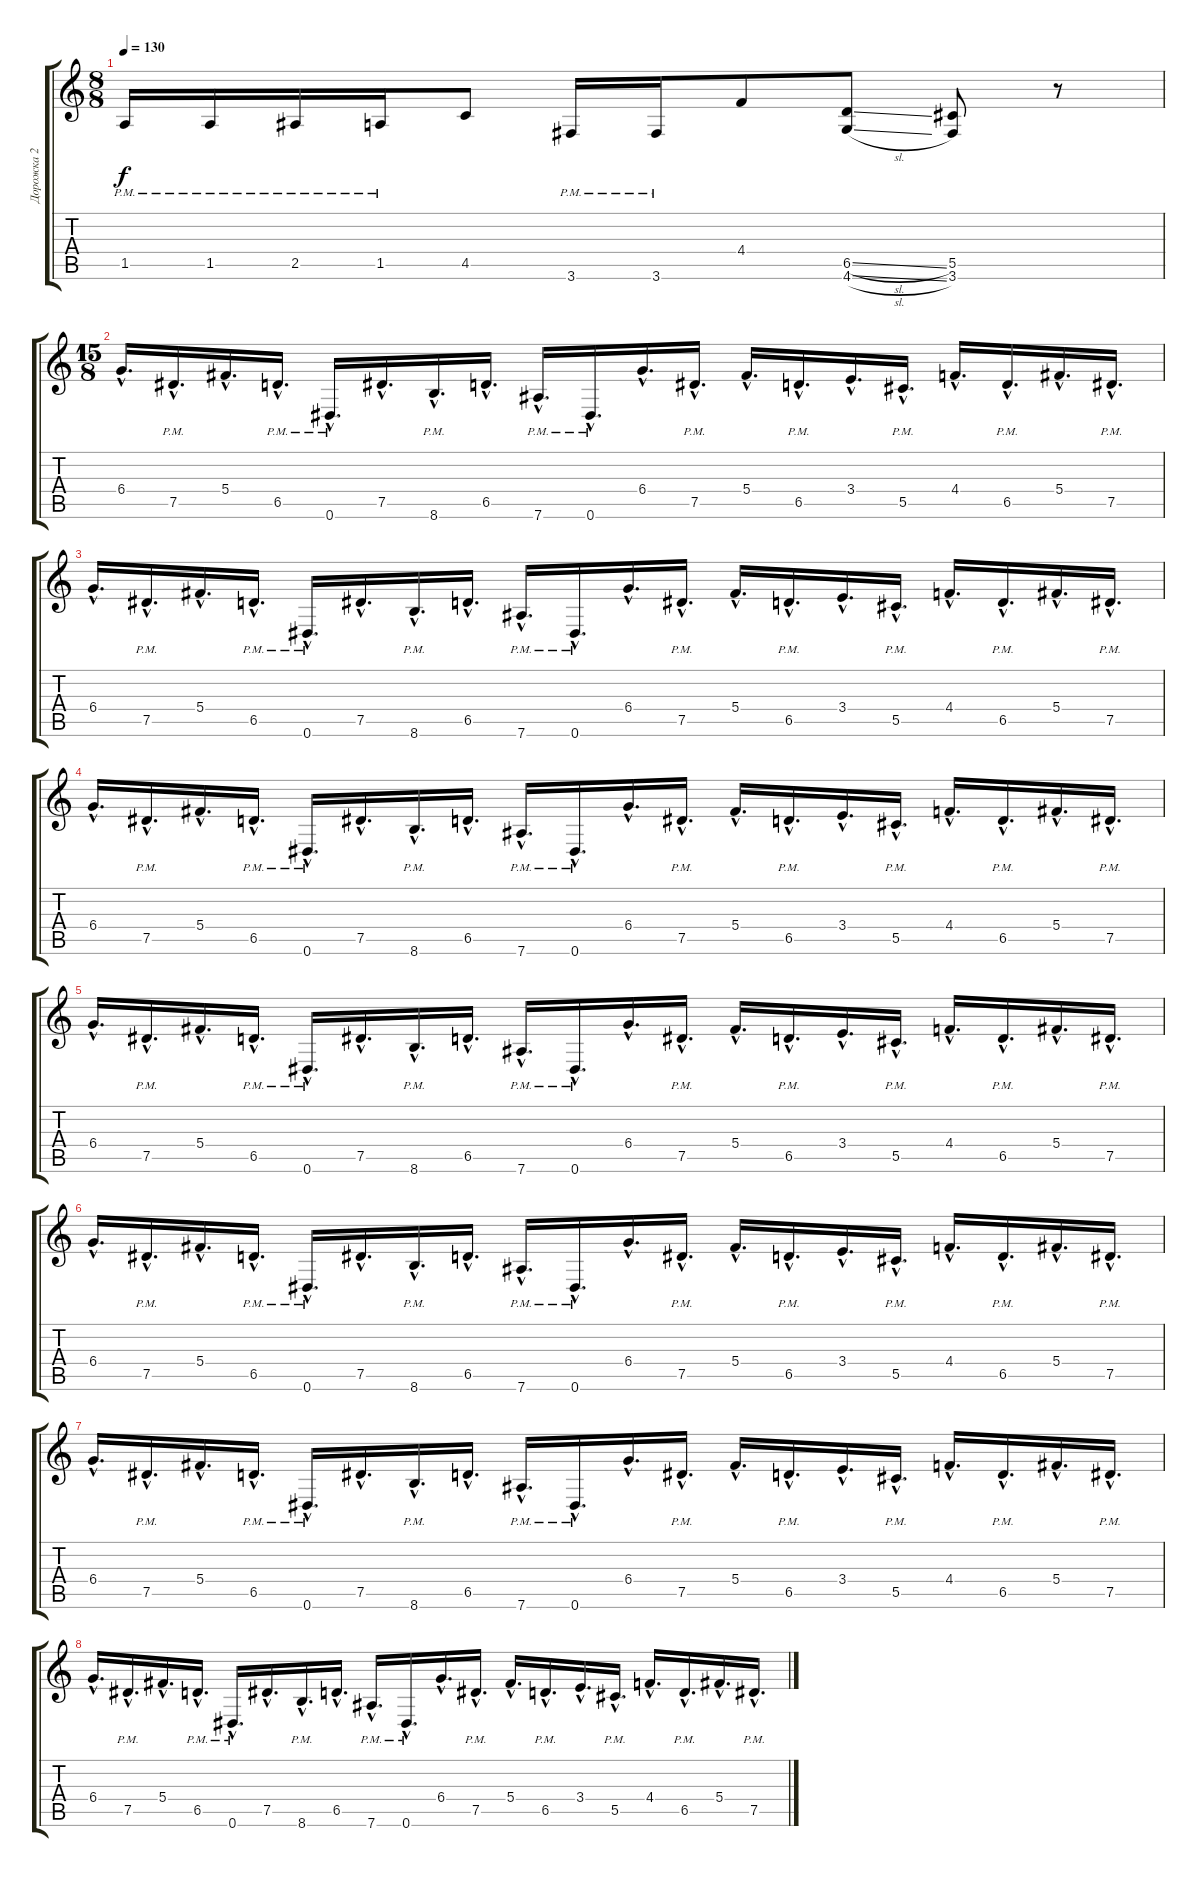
\track ("Дорожка 2" "Дорожка 2") {instrument distortionguitar}
\staff {score tabs}
\tuning (Eb4 Bb3 Gb3 Db3 Ab2 Eb2) {hide}
\ts (8 8)
\tempo 130
\clef g2
\ks c
1.5{pm}.16{dy f} 1.5{pm}.16 2.5{pm}.16 1.5{pm}.16 4.5.8 3.6{pm}.16 3.6{pm}.16 4.4.8 (6.5{sl} 4.6{sl}).8 (5.5 3.6).8 r.8 |
\ts (15 8)
6.4{hac}.16{d} 7.5{hac pm}.16{d} 5.4{hac}.16{d} 6.5{hac pm}.16{d} 0.6{hac pm}.16{d} 7.5{hac}.16{d} 8.6{hac pm}.16{d} 6.5{hac}.16{d} 7.6{hac pm}.16{d} 0.6{hac pm}.16{d} 6.4{hac}.16{d} 7.5{hac pm}.16{d} 5.4{hac}.16{d} 6.5{hac pm}.16{d} 3.4{hac}.16{d} 5.5{hac pm}.16{d} 4.4{hac}.16{d} 6.5{hac pm}.16{d} 5.4{hac}.16{d} 7.5{hac pm}.16{d} |
6.4{hac}.16{d} 7.5{hac pm}.16{d} 5.4{hac}.16{d} 6.5{hac pm}.16{d} 0.6{hac pm}.16{d} 7.5{hac}.16{d} 8.6{hac pm}.16{d} 6.5{hac}.16{d} 7.6{hac pm}.16{d} 0.6{hac pm}.16{d} 6.4{hac}.16{d} 7.5{hac pm}.16{d} 5.4{hac}.16{d} 6.5{hac pm}.16{d} 3.4{hac}.16{d} 5.5{hac pm}.16{d} 4.4{hac}.16{d} 6.5{hac pm}.16{d} 5.4{hac}.16{d} 7.5{hac pm}.16{d} |
6.4{hac}.16{d} 7.5{hac pm}.16{d} 5.4{hac}.16{d} 6.5{hac pm}.16{d} 0.6{hac pm}.16{d} 7.5{hac}.16{d} 8.6{hac pm}.16{d} 6.5{hac}.16{d} 7.6{hac pm}.16{d} 0.6{hac pm}.16{d} 6.4{hac}.16{d} 7.5{hac pm}.16{d} 5.4{hac}.16{d} 6.5{hac pm}.16{d} 3.4{hac}.16{d} 5.5{hac pm}.16{d} 4.4{hac}.16{d} 6.5{hac pm}.16{d} 5.4{hac}.16{d} 7.5{hac pm}.16{d} |
6.4{hac}.16{d} 7.5{hac pm}.16{d} 5.4{hac}.16{d} 6.5{hac pm}.16{d} 0.6{hac pm}.16{d} 7.5{hac}.16{d} 8.6{hac pm}.16{d} 6.5{hac}.16{d} 7.6{hac pm}.16{d} 0.6{hac pm}.16{d} 6.4{hac}.16{d} 7.5{hac pm}.16{d} 5.4{hac}.16{d} 6.5{hac pm}.16{d} 3.4{hac}.16{d} 5.5{hac pm}.16{d} 4.4{hac}.16{d} 6.5{hac pm}.16{d} 5.4{hac}.16{d} 7.5{hac pm}.16{d} |
6.4{hac}.16{d} 7.5{hac pm}.16{d} 5.4{hac}.16{d} 6.5{hac pm}.16{d} 0.6{hac pm}.16{d} 7.5{hac}.16{d} 8.6{hac pm}.16{d} 6.5{hac}.16{d} 7.6{hac pm}.16{d} 0.6{hac pm}.16{d} 6.4{hac}.16{d} 7.5{hac pm}.16{d} 5.4{hac}.16{d} 6.5{hac pm}.16{d} 3.4{hac}.16{d} 5.5{hac pm}.16{d} 4.4{hac}.16{d} 6.5{hac pm}.16{d} 5.4{hac}.16{d} 7.5{hac pm}.16{d} |
6.4{hac}.16{d} 7.5{hac pm}.16{d} 5.4{hac}.16{d} 6.5{hac pm}.16{d} 0.6{hac pm}.16{d} 7.5{hac}.16{d} 8.6{hac pm}.16{d} 6.5{hac}.16{d} 7.6{hac pm}.16{d} 0.6{hac pm}.16{d} 6.4{hac}.16{d} 7.5{hac pm}.16{d} 5.4{hac}.16{d} 6.5{hac pm}.16{d} 3.4{hac}.16{d} 5.5{hac pm}.16{d} 4.4{hac}.16{d} 6.5{hac pm}.16{d} 5.4{hac}.16{d} 7.5{hac pm}.16{d} |
6.4{hac}.16{d} 7.5{hac pm}.16{d} 5.4{hac}.16{d} 6.5{hac pm}.16{d} 0.6{hac pm}.16{d} 7.5{hac}.16{d} 8.6{hac pm}.16{d} 6.5{hac}.16{d} 7.6{hac pm}.16{d} 0.6{hac pm}.16{d} 6.4{hac}.16{d} 7.5{hac pm}.16{d} 5.4{hac}.16{d} 6.5{hac pm}.16{d} 3.4{hac}.16{d} 5.5{hac pm}.16{d} 4.4{hac}.16{d} 6.5{hac pm}.16{d} 5.4{hac}.16{d} 7.5{hac pm}.16{d}
